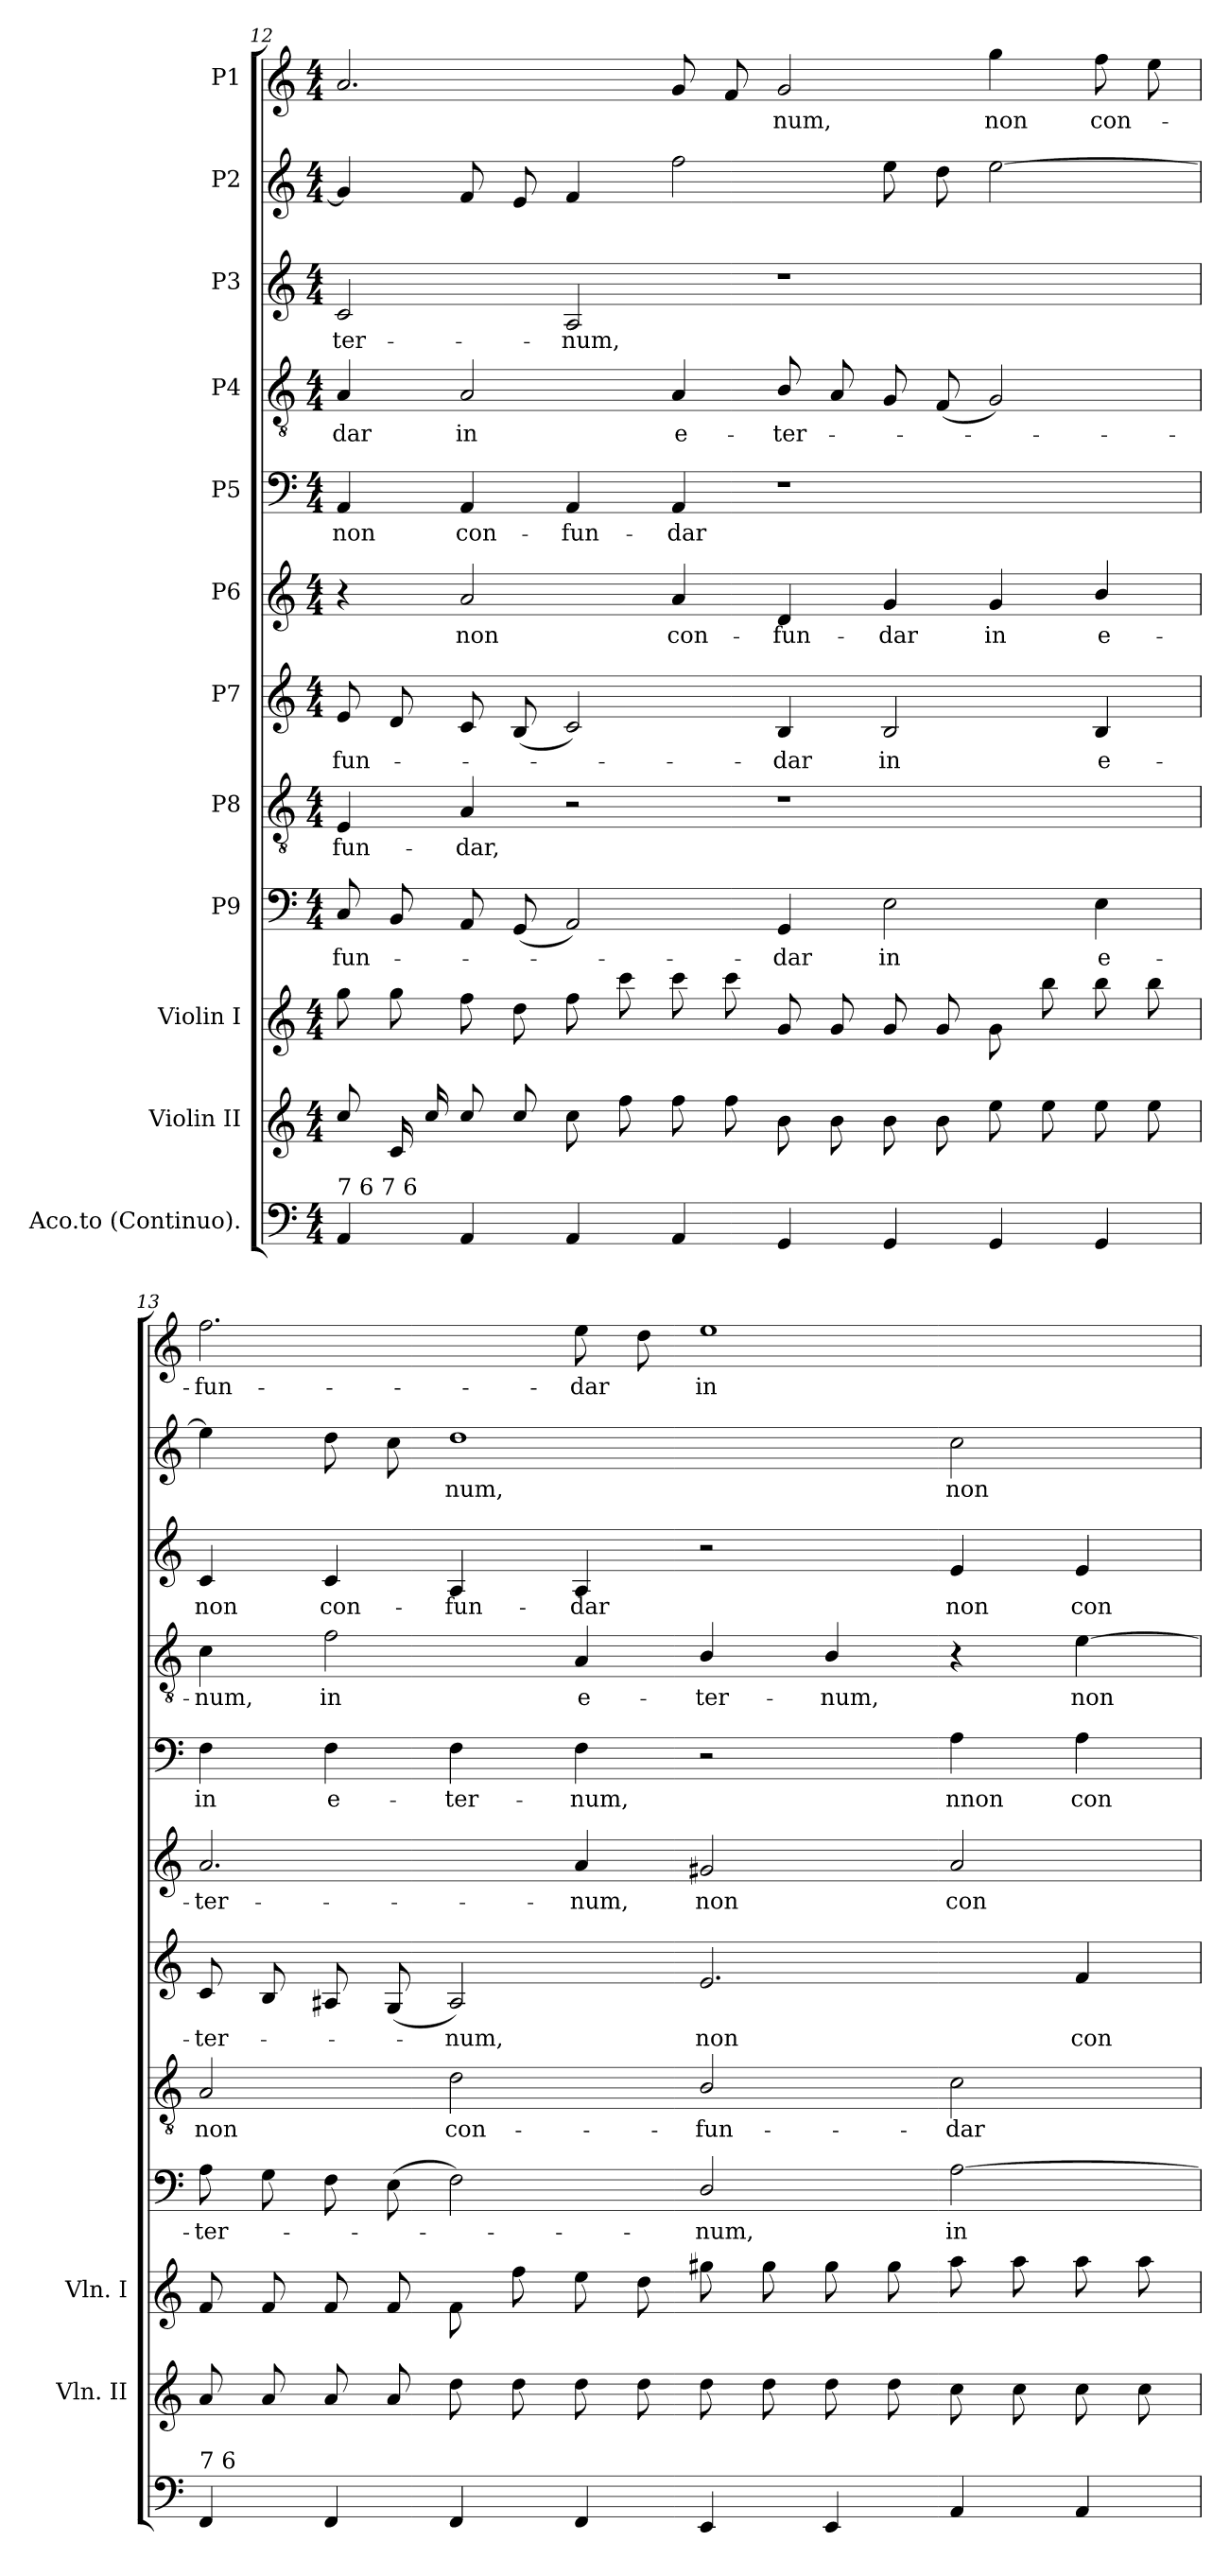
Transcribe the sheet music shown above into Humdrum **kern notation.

**kern	**kern	**kern	**kern	**text	**kern	**text	**kern	**text	**kern	**text	**kern	**text	**kern	**text	**kern	**text	**kern	**text	**kern	**text
*part12	*part11	*part10	*part9	*part9	*part8	*part8	*part7	*part7	*part6	*part6	*part5	*part5	*part4	*part4	*part3	*part3	*part2	*part2	*part1	*part1
*staff12	*staff11	*staff10	*staff9	*staff9	*staff8	*staff8	*staff7	*staff7	*staff6	*staff6	*staff5	*staff5	*staff4	*staff4	*staff3	*staff3	*staff2	*staff2	*staff1	*staff1
*I"Aco.to (Continuo).	*I"Violin II	*I"Violin I	*I"P9	*	*I"P8	*	*I"P7	*	*I"P6	*	*I"P5	*	*I"P4	*	*I"P3	*	*I"P2	*	*I"P1	*
*	*I'Vln. II	*I'Vln. I	*	*	*	*	*	*	*	*	*	*	*	*	*	*	*	*	*	*
*clefF4	*clefG2	*clefG2	*clefF4	*	*clefGv2	*	*clefG2	*	*clefG2	*	*clefF4	*	*clefGv2	*	*clefG2	*	*clefG2	*	*clefG2	*
*	*	*	*	*	*ITrd7c12	*	*	*	*	*	*	*	*ITrd7c12	*	*	*	*	*	*	*
*k[]	*k[]	*k[]	*k[]	*	*k[]	*	*k[]	*	*k[]	*	*k[]	*	*k[]	*	*k[]	*	*k[]	*	*k[]	*
*C:	*C:	*C:	*C:	*	*C:	*	*C:	*	*C:	*	*C:	*	*C:	*	*C:	*	*C:	*	*C:	*
*M4/4	*M4/4	*M4/4	*M4/4	*	*M4/4	*	*M4/4	*	*M4/4	*	*M4/4	*	*M4/4	*	*M4/4	*	*M4/4	*	*M4/4	*
=12	=12	=12	=12	=12	=12	=12	=12	=12	=12	=12	=12	=12	=12	=12	=12	=12	=12	=12	=12	=12
!	!	!	!	!LO:LY:b:color=#000000	!	!	!	!	!	!	!	!	!	!	!	!	!	!	!	!
!	!	!	!	!	!	!LO:LY:b:color=#000000	!	!	!	!	!	!	!	!	!	!	!	!	!	!
!	!	!	!	!	!	!	!	!LO:LY:b:color=#000000	!	!	!	!	!	!	!	!	!	!	!	!
!	!	!	!	!	!	!	!	!	!	!	!	!LO:LY:b:color=#000000	!	!	!	!	!	!	!	!
!	!	!	!	!	!	!	!	!	!	!	!	!	!	!LO:LY:b:color=#000000	!	!	!	!	!	!
!LO:TX:a:t=7                       6                          7                       6	!	!	!	!	!	!	!	!	!	!	!	!	!	!	!	!	!	!	!	!
!	!	!	!	!	!	!	!	!	!	!	!	!	!	!	!	!LO:LY:b:color=#000000	!	!	!	!
4AAi/	8cci/	8ggi\	8Ci/	-fun-	4EEi/	-fun-	8ei/	-fun-	4r	.	4AAi/	non	4AAi/	-dar	2ci/	-ter-	4gi/]	.	2.ai/	.
.	16ci/	8ggi\	8BBi/	.	.	.	8di/	.	.	.	.	.	.	.	.	.	.	.	.	.
.	16cci/	.	.	.	.	.	.	.	.	.	.	.	.	.	.	.	.	.	.	.
!	!	!	!	!	!	!LO:LY:b:color=#000000	!	!	!	!	!	!	!	!	!	!	!	!	!	!
!	!	!	!	!	!	!	!	!	!	!LO:LY:b:color=#000000	!	!	!	!	!	!	!	!	!	!
!	!	!	!	!	!	!	!	!	!	!	!	!LO:LY:b:color=#000000	!	!	!	!	!	!	!	!
!	!	!	!	!	!	!	!	!	!	!	!	!	!	!LO:LY:b:color=#000000	!	!	!	!	!	!
4AAi/	8cci/	8ffi\	8AAi/	.	4AAi/	-dar,	8ci/	.	2ai/	non	4AAi/	con-	2AAi/	in	.	.	8fi/	.	.	.
.	8cci/	8ddi\	(8GGi/	.	.	.	(8Bi/	.	.	.	.	.	.	.	.	.	8ei/	.	.	.
!	!	!	!	!	!	!	!	!	!	!	!	!LO:LY:b:color=#000000	!	!	!	!	!	!	!	!
!	!	!	!	!	!	!	!	!	!	!	!	!	!	!	!	!LO:LY:b:color=#000000	!	!	!	!
4AAi/	8cci\	8ffi\	2AAi/)	.	2r	.	2ci/)	.	.	.	4AAi/	-fun-	.	.	2Ai/	-num,	4fi/	.	.	.
.	8ffi\	8ccci\	.	.	.	.	.	.	.	.	.	.	.	.	.	.	.	.	.	.
!	!	!	!	!	!	!	!	!	!	!LO:LY:b:color=#000000	!	!	!	!	!	!	!	!	!	!
!	!	!	!	!	!	!	!	!	!	!	!	!LO:LY:b:color=#000000	!	!	!	!	!	!	!	!
!	!	!	!	!	!	!	!	!	!	!	!	!	!	!LO:LY:b:color=#000000	!	!	!	!	!	!
4AAi/	8ffi\	8ccci\	.	.	.	.	.	.	4ai/	con-	4AAi/	-dar	4AAi/	e-	.	.	2ffi\	.	8gi/	.
.	8ffi\	8ccci\	.	.	.	.	.	.	.	.	.	.	.	.	.	.	.	.	8fi/	.
!	!	!	!	!LO:LY:b:color=#000000	!	!	!	!	!	!	!	!	!	!	!	!	!	!	!	!
!	!	!	!	!	!	!	!	!LO:LY:b:color=#000000	!	!	!	!	!	!	!	!	!	!	!	!
!	!	!	!	!	!	!	!	!	!	!LO:LY:b:color=#000000	!	!	!	!	!	!	!	!	!	!
!	!	!	!	!	!	!	!	!	!	!	!	!	!	!LO:LY:b:color=#000000	!	!	!	!	!	!
!	!	!	!	!	!	!	!	!	!	!	!	!	!	!	!	!	!	!	!	!LO:LY:b:color=#000000
4GGi/	8bi\	8gi/	4GGi/	-dar	1r	.	4Bi/	-dar	4di/	-fun-	1r	.	8BBi/	-ter-	1r	.	.	.	2gi/	-num,
.	8bi\	8gi/	.	.	.	.	.	.	.	.	.	.	8AAi/	.	.	.	.	.	.	.
!	!	!	!	!LO:LY:b:color=#000000	!	!	!	!	!	!	!	!	!	!	!	!	!	!	!	!
!	!	!	!	!	!	!	!	!LO:LY:b:color=#000000	!	!	!	!	!	!	!	!	!	!	!	!
!	!	!	!	!	!	!	!	!	!	!LO:LY:b:color=#000000	!	!	!	!	!	!	!	!	!	!
4GGi/	8bi\	8gi/	2Ei\	in	.	.	2Bi/	in	4gi/	-dar	.	.	8GGi/	.	.	.	8eei\	.	.	.
.	8bi\	8gi/	.	.	.	.	.	.	.	.	.	.	(8FFi/	.	.	.	8ddi\	.	.	.
!	!	!	!	!	!	!	!	!	!	!LO:LY:b:color=#000000	!	!	!	!	!	!	!	!	!	!
!	!	!	!	!	!	!	!	!	!	!	!	!	!	!	!	!	!	!	!	!LO:LY:b:color=#000000
4GGi/	8eei\	8gi\	.	.	.	.	.	.	4gi/	in	.	.	2GGi/)	.	.	.	[2eei\	.	4ggi\	non
.	8eei\	8bbi\	.	.	.	.	.	.	.	.	.	.	.	.	.	.	.	.	.	.
!	!	!	!	!LO:LY:b:color=#000000	!	!	!	!	!	!	!	!	!	!	!	!	!	!	!	!
!	!	!	!	!	!	!	!	!LO:LY:b:color=#000000	!	!	!	!	!	!	!	!	!	!	!	!
!	!	!	!	!	!	!	!	!	!	!LO:LY:b:color=#000000	!	!	!	!	!	!	!	!	!	!
!	!	!	!	!	!	!	!	!	!	!	!	!	!	!	!	!	!	!	!	!LO:LY:b:color=#000000
4GGi/	8eei\	8bbi\	4Ei\	e-	.	.	4Bi/	e-	4bi/	e-	.	.	.	.	.	.	.	.	8ffi\	con-
.	8eei\	8bbi\	.	.	.	.	.	.	.	.	.	.	.	.	.	.	.	.	8eei\	.
!!LO:PB:g=z
=13	=13	=13	=13	=13	=13	=13	=13	=13	=13	=13	=13	=13	=13	=13	=13	=13	=13	=13	=13	=13
!	!	!	!	!LO:LY:b:color=#000000	!	!	!	!	!	!	!	!	!	!	!	!	!	!	!	!
!	!	!	!	!	!	!LO:LY:b:color=#000000	!	!	!	!	!	!	!	!	!	!	!	!	!	!
!	!	!	!	!	!	!	!	!LO:LY:b:color=#000000	!	!	!	!	!	!	!	!	!	!	!	!
!	!	!	!	!	!	!	!	!	!	!LO:LY:b:color=#000000	!	!	!	!	!	!	!	!	!	!
!	!	!	!	!	!	!	!	!	!	!	!	!LO:LY:b:color=#000000	!	!	!	!	!	!	!	!
!	!	!	!	!	!	!	!	!	!	!	!	!	!	!LO:LY:b:color=#000000	!	!	!	!	!	!
!	!	!	!	!	!	!	!	!	!	!	!	!	!	!	!	!LO:LY:b:color=#000000	!	!	!	!
!LO:TX:a:t=7                       6	!	!	!	!	!	!	!	!	!	!	!	!	!	!	!	!	!	!	!	!
!	!	!	!	!	!	!	!	!	!	!	!	!	!	!	!	!	!	!	!	!LO:LY:b:color=#000000
4FFi/	8ai/	8fi/	8Ai\	-ter-	2AAi/	non	8ci/	-ter-	2.ai/	-ter-	4Fi\	in	4Ci\	-num,	4ci/	non	4eei\]	.	2.ffi\	-fun-
.	8ai/	8fi/	8Gi\	.	.	.	8Bi/	.	.	.	.	.	.	.	.	.	.	.	.	.
!	!	!	!	!	!	!	!	!	!	!	!	!LO:LY:b:color=#000000	!	!	!	!	!	!	!	!
!	!	!	!	!	!	!	!	!	!	!	!	!	!	!LO:LY:b:color=#000000	!	!	!	!	!	!
!	!	!	!	!	!	!	!	!	!	!	!	!	!	!	!	!LO:LY:b:color=#000000	!	!	!	!
4FFi/	8ai/	8fi/	8Fi\	.	.	.	8A#Xi/	.	.	.	4Fi\	e-	2Fi\	in	4ci/	con-	8ddi\	.	.	.
.	8ai/	8fi/	(8Ei\	.	.	.	(8Gi/	.	.	.	.	.	.	.	.	.	8cci\	.	.	.
!	!	!	!	!	!	!LO:LY:b:color=#000000	!	!	!	!	!	!	!	!	!	!	!	!	!	!
!	!	!	!	!	!	!	!	!LO:LY:b:color=#000000	!	!	!	!	!	!	!	!	!	!	!	!
!	!	!	!	!	!	!	!	!	!	!	!	!LO:LY:b:color=#000000	!	!	!	!	!	!	!	!
!	!	!	!	!	!	!	!	!	!	!	!	!	!	!	!	!LO:LY:b:color=#000000	!	!	!	!
!	!	!	!	!	!	!	!	!	!	!	!	!	!	!	!	!	!	!LO:LY:b:color=#000000	!	!
4FFi/	8ddi\	8fi\	2Fi\)	.	2Di\	con-	2A#i/)	-num,	.	.	4Fi\	-ter-	.	.	4Ai/	-fun-	1ddi	-num,	.	.
.	8ddi\	8ffi\	.	.	.	.	.	.	.	.	.	.	.	.	.	.	.	.	.	.
!	!	!	!	!	!	!	!	!	!	!LO:LY:b:color=#000000	!	!	!	!	!	!	!	!	!	!
!	!	!	!	!	!	!	!	!	!	!	!	!LO:LY:b:color=#000000	!	!	!	!	!	!	!	!
!	!	!	!	!	!	!	!	!	!	!	!	!	!	!LO:LY:b:color=#000000	!	!	!	!	!	!
!	!	!	!	!	!	!	!	!	!	!	!	!	!	!	!	!LO:LY:b:color=#000000	!	!	!	!
!	!	!	!	!	!	!	!	!	!	!	!	!	!	!	!	!	!	!	!	!LO:LY:b:color=#000000
4FFi/	8ddi\	8eei\	.	.	.	.	.	.	4ai/	-num,	4Fi\	-num,	4AAi/	e-	4Ai/	-dar	.	.	8eei\	-dar
.	8ddi\	8ddi\	.	.	.	.	.	.	.	.	.	.	.	.	.	.	.	.	8ddi\	.
!	!	!	!	!LO:LY:b:color=#000000	!	!	!	!	!	!	!	!	!	!	!	!	!	!	!	!
!	!	!	!	!	!	!LO:LY:b:color=#000000	!	!	!	!	!	!	!	!	!	!	!	!	!	!
!	!	!	!	!	!	!	!	!LO:LY:b:color=#000000	!	!	!	!	!	!	!	!	!	!	!	!
!	!	!	!	!	!	!	!	!	!	!LO:LY:b:color=#000000	!	!	!	!	!	!	!	!	!	!
!	!	!	!	!	!	!	!	!	!	!	!	!	!	!LO:LY:b:color=#000000	!	!	!	!	!	!
!	!	!	!	!	!	!	!	!	!	!	!	!	!	!	!	!	!	!	!	!LO:LY:b:color=#000000
4EEi/	8ddi\	8gg#Xi\	2Di/	-num,	2BBi/	-fun-	2.ei/	non	2g#Xi/	non	2r	.	4BBi/	-ter-	2r	.	.	.	1eei	in-
.	8ddi\	8gg#i\	.	.	.	.	.	.	.	.	.	.	.	.	.	.	.	.	.	.
!	!	!	!	!	!	!	!	!	!	!	!	!	!	!LO:LY:b:color=#000000	!	!	!	!	!	!
4EEi/	8ddi\	8gg#i\	.	.	.	.	.	.	.	.	.	.	4BBi/	-num,	.	.	.	.	.	.
.	8ddi\	8gg#i\	.	.	.	.	.	.	.	.	.	.	.	.	.	.	.	.	.	.
!	!	!	!	!LO:LY:b:color=#000000	!	!	!	!	!	!	!	!	!	!	!	!	!	!	!	!
!	!	!	!	!	!	!LO:LY:b:color=#000000	!	!	!	!	!	!	!	!	!	!	!	!	!	!
!	!	!	!	!	!	!	!	!	!	!LO:LY:b:color=#000000	!	!	!	!	!	!	!	!	!	!
!	!	!	!	!	!	!	!	!	!	!	!	!LO:LY:b:color=#000000	!	!	!	!	!	!	!	!
!	!	!	!	!	!	!	!	!	!	!	!	!	!	!	!	!LO:LY:b:color=#000000	!	!	!	!
!	!	!	!	!	!	!	!	!	!	!	!	!	!	!	!	!	!	!LO:LY:b:color=#000000	!	!
4AAi/	8cci\	8aai\	[2Ai\	in	2Ci\	-dar	.	.	2ai/	con-	4Ai\	nnon	4r	.	4ei/	non	2cci\	non	.	.
.	8cci\	8aai\	.	.	.	.	.	.	.	.	.	.	.	.	.	.	.	.	.	.
!	!	!	!	!	!	!	!	!LO:LY:b:color=#000000	!	!	!	!	!	!	!	!	!	!	!	!
!	!	!	!	!	!	!	!	!	!	!	!	!LO:LY:b:color=#000000	!	!	!	!	!	!	!	!
!	!	!	!	!	!	!	!	!	!	!	!	!	!	!LO:LY:b:color=#000000	!	!	!	!	!	!
!	!	!	!	!	!	!	!	!	!	!	!	!	!	!	!	!LO:LY:b:color=#000000	!	!	!	!
4AAi/	8cci\	8aai\	.	.	.	.	4fi/	con-	.	.	4Ai\	con-	[4Ei\	non	4ei/	con-	.	.	.	.
.	8cci\	8aai\	.	.	.	.	.	.	.	.	.	.	.	.	.	.	.	.	.	.
=	=	=	=	=	=	=	=	=	=	=	=	=	=	=	=	=	=	=	=	=
*-	*-	*-	*-	*-	*-	*-	*-	*-	*-	*-	*-	*-	*-	*-	*-	*-	*-	*-	*-	*-
